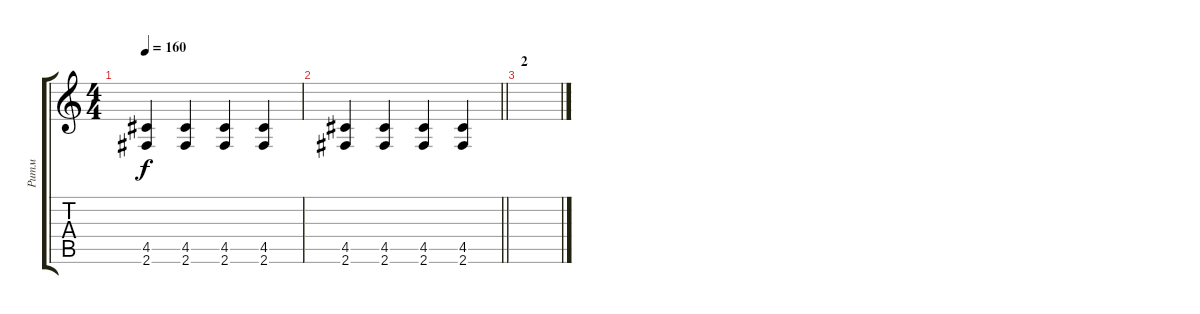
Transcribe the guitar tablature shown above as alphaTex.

\track ("Ритм" "Ритм") {instrument distortionguitar}
\staff {score tabs}
\tuning (E4 B3 G3 D3 A2 E2) {hide}
\ts (4 4)
\tempo 160
\clef g2
\ks c
(4.5 2.6).4{dy f} (4.5 2.6).4 (4.5 2.6).4 (4.5 2.6).4 |
\barLineRight lightlight
(4.5 2.6).4 (4.5 2.6).4 (4.5 2.6).4 (4.5 2.6).4 |
\section ("" "2")
